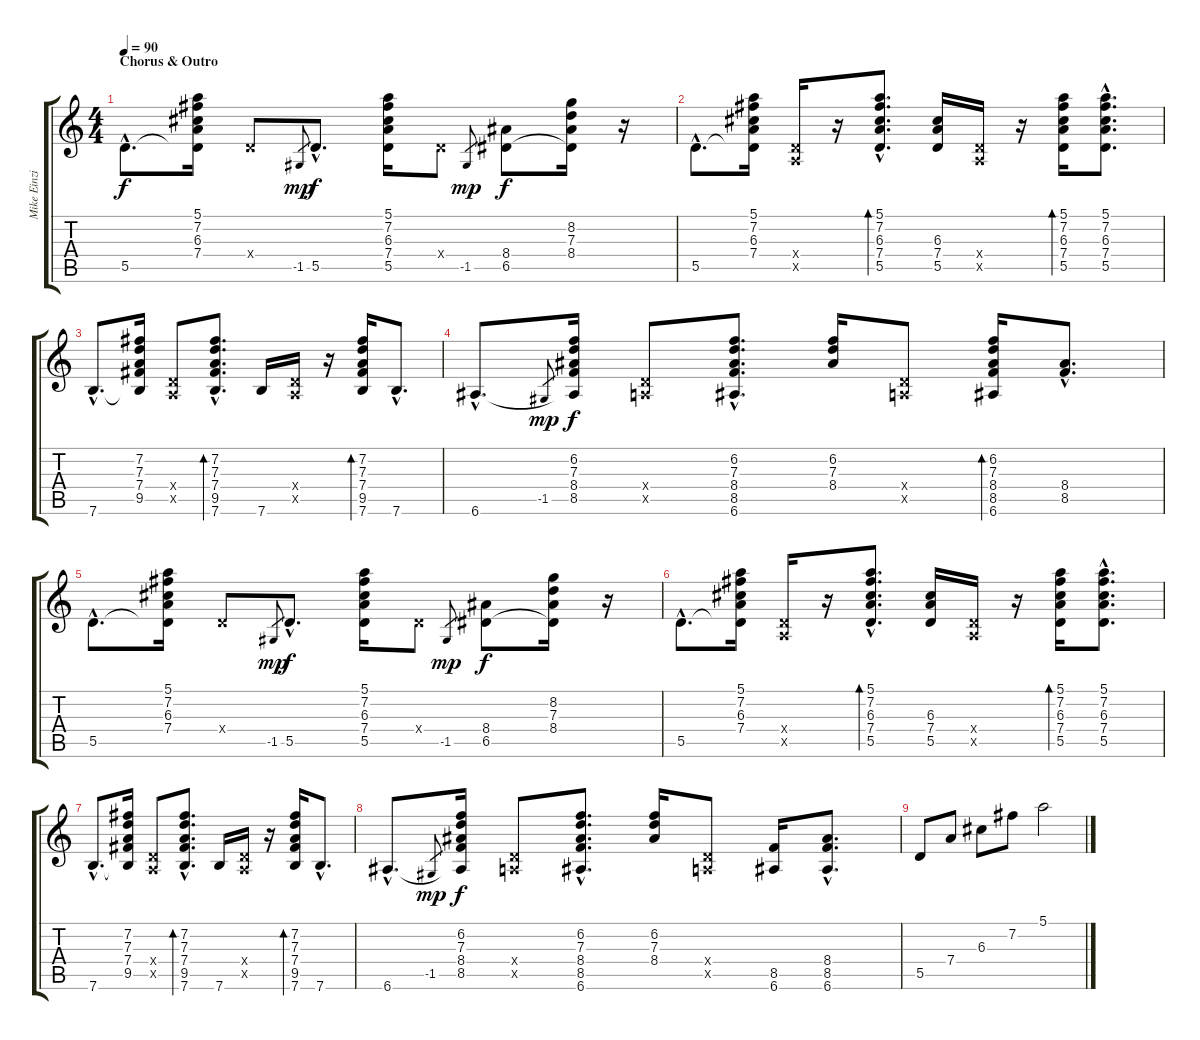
\track ("Mike Einziger [Acoustic Guitar]" "Mike Einzi") {instrument acousticguitarsteel}
\staff {score tabs}
\tuning (E4 B3 G3 D3 A2 E2) {hide}
\ts (4 4)
\section ("" "Chorus & Outro")
\tempo 90
\clef g2
\ks c
5.5{hac}.8{d dy f} (5.1 7.2 6.3 7.4 5.5{t}).16 0.4{x}.8 -1.5.8{gr dy mp} 5.5{hac}.8{d dy f} (5.1 7.2 6.3 7.4 5.5).16 0.4{x}.8 -1.5.8{gr dy mp} (8.4 6.5).8{dy f} (8.2 7.3 8.4 6.5{t}).16 r.16 |
5.5{hac}.8{d} (5.1 7.2 6.3 7.4 5.5{t}).16 (0.4{x} 0.5{x}).16 r.16 (5.1{hac} 7.2{hac} 6.3{hac} 7.4{hac} 5.5{hac}).8{d bd 120} (6.3 7.4 5.5).16 (0.4{x} 0.5{x}).16 r.16 (5.1 7.2 6.3 7.4 5.5).16{bd 60} (5.1{hac} 7.2{hac} 6.3{hac} 7.4{hac} 5.5{hac}).8{d} |
7.6{hac}.8{d} (7.2 7.3 7.4 9.5 7.6{t}).16 (0.4{x} 0.5{x}).8 (7.2{hac} 7.3{hac} 7.4{hac} 9.5{hac} 7.6{hac}).8{d bd 120} 7.6.16 (0.4{x} 0.5{x}).16 r.16 (7.2 7.3 7.4 9.5 7.6).16{bd 60} 7.6{hac}.8{d} |
6.6{hac}.8{d} -1.5.8{gr dy mp} (6.2 7.3 8.4 8.5 6.6{t}).16{dy f} (0.4{x} 0.5{x}).8 (6.2{hac} 7.3{hac} 8.4{hac} 8.5{hac} 6.6{hac}).8{d} (6.2 7.3 8.4).16 (0.4{x} 0.5{x}).8 (6.2 7.3 8.4 8.5 6.6).16{bd 60} (8.4{hac} 8.5{hac}).8{d} |
5.5{hac}.8{d} (5.1 7.2 6.3 7.4 5.5{t}).16 0.4{x}.8 -1.5.8{gr dy mp} 5.5{hac}.8{d dy f} (5.1 7.2 6.3 7.4 5.5).16 0.4{x}.8 -1.5.8{gr dy mp} (8.4 6.5).8{dy f} (8.2 7.3 8.4 6.5{t}).16 r.16 |
5.5{hac}.8{d} (5.1 7.2 6.3 7.4 5.5{t}).16 (0.4{x} 0.5{x}).16 r.16 (5.1{hac} 7.2{hac} 6.3{hac} 7.4{hac} 5.5{hac}).8{d bd 120} (6.3 7.4 5.5).16 (0.4{x} 0.5{x}).16 r.16 (5.1 7.2 6.3 7.4 5.5).16{bd 60} (5.1{hac} 7.2{hac} 6.3{hac} 7.4{hac} 5.5{hac}).8{d} |
7.6{hac}.8{d} (7.2 7.3 7.4 9.5 7.6{t}).16 (0.4{x} 0.5{x}).8 (7.2{hac} 7.3{hac} 7.4{hac} 9.5{hac} 7.6{hac}).8{d bd 120} 7.6.16 (0.4{x} 0.5{x}).16 r.16 (7.2 7.3 7.4 9.5 7.6).16{bd 60} 7.6{hac}.8{d} |
6.6{hac}.8{d} -1.5.8{gr dy mp} (6.2 7.3 8.4 8.5 6.6{t}).16{dy f} (0.4{x} 0.5{x}).8 (6.2{hac} 7.3{hac} 8.4{hac} 8.5{hac} 6.6{hac}).8{d} (6.2 7.3 8.4).16 (0.4{x} 0.5{x}).8 (8.5 6.6).16 (8.4{hac} 8.5{hac} 6.6{hac}).8{d} |
5.5.8 7.4.8 6.3.8 7.2.8 5.1.2
